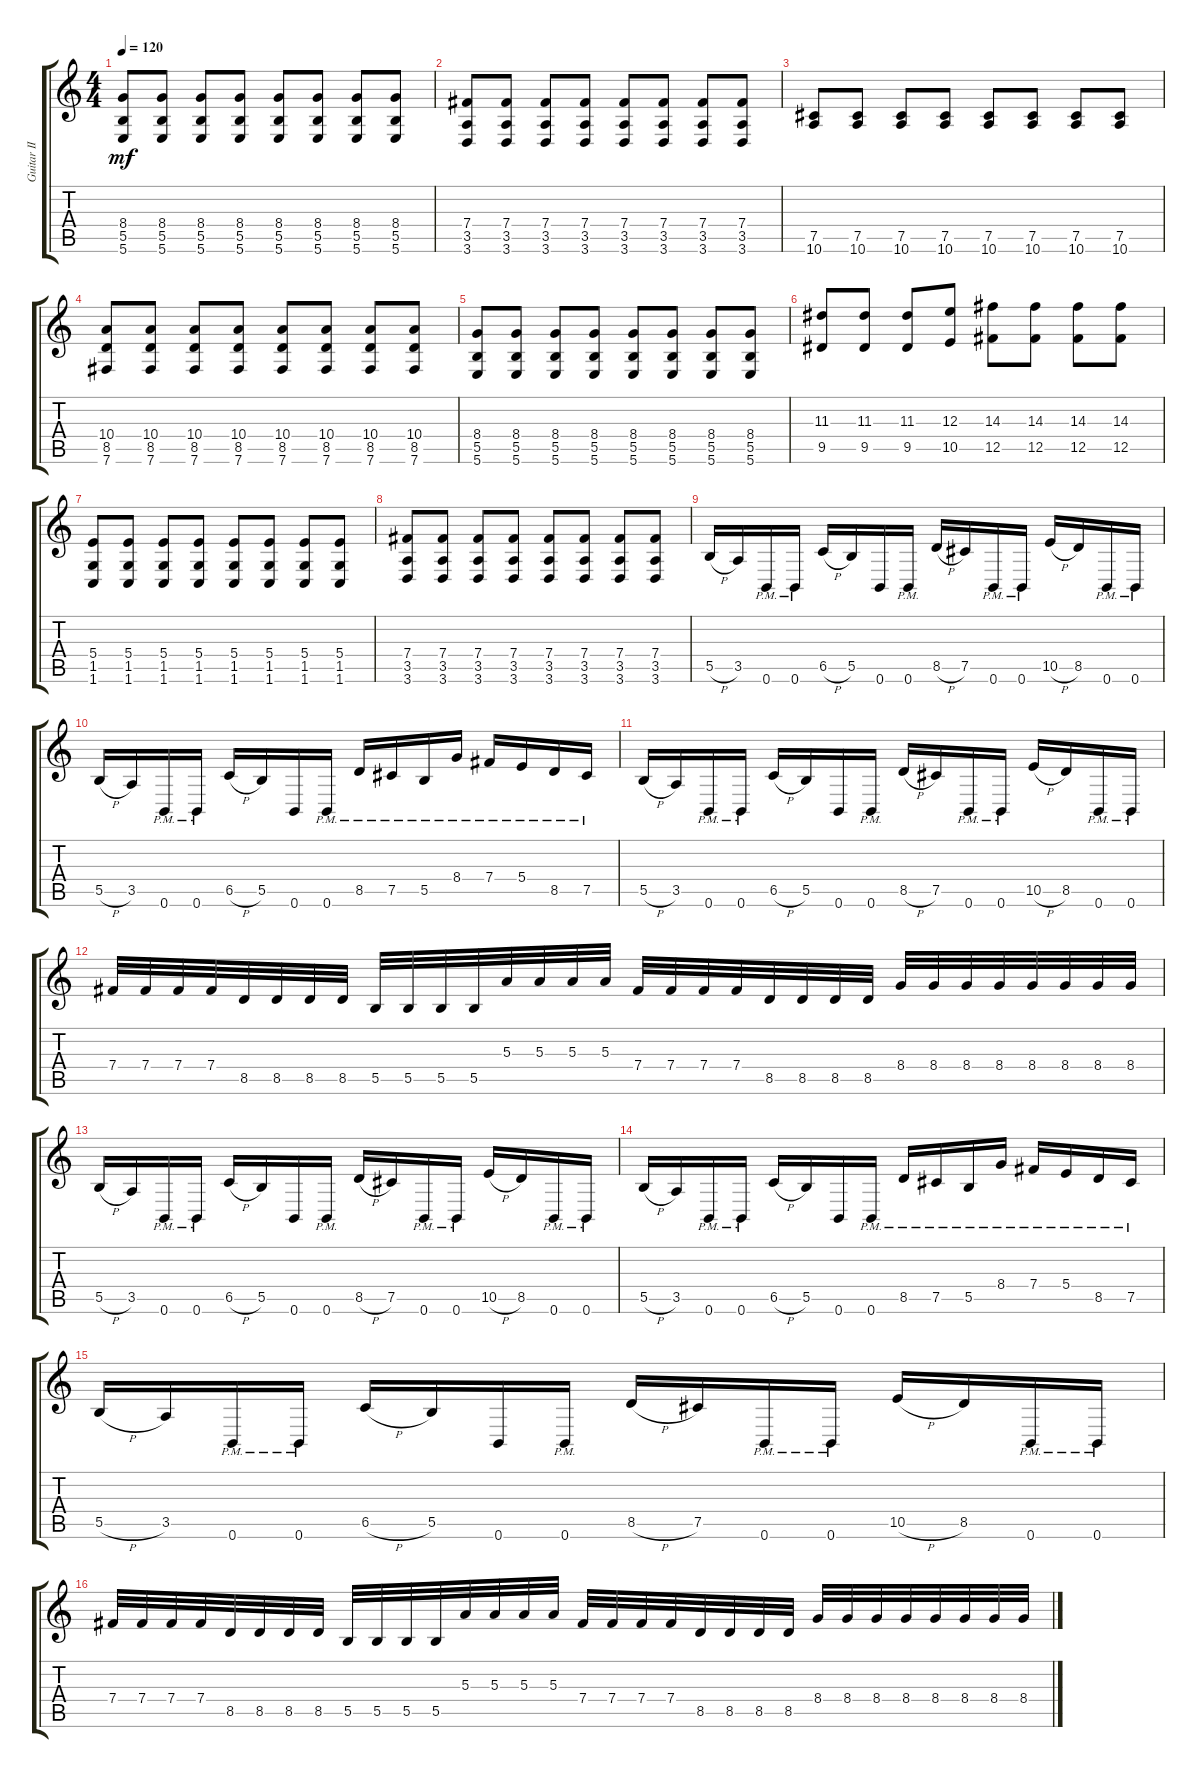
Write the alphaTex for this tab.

\track ("Guitar II" "Guitar II") {instrument distortionguitar}
\staff {score tabs}
\tuning (Db4 Ab3 E3 B2 Gb2 B1) {hide}
\ts (4 4)
\tempo 120
\clef g2
\ks c
(8.4 5.5 5.6).8{dy mf} (8.4 5.5 5.6).8 (8.4 5.5 5.6).8 (8.4 5.5 5.6).8 (8.4 5.5 5.6).8 (8.4 5.5 5.6).8 (8.4 5.5 5.6).8 (8.4 5.5 5.6).8 |
(7.4 3.5 3.6).8 (7.4 3.5 3.6).8 (7.4 3.5 3.6).8 (7.4 3.5 3.6).8 (7.4 3.5 3.6).8 (7.4 3.5 3.6).8 (7.4 3.5 3.6).8 (7.4 3.5 3.6).8 |
(7.5 10.6).8 (7.5 10.6).8 (7.5 10.6).8 (7.5 10.6).8 (7.5 10.6).8 (7.5 10.6).8 (7.5 10.6).8 (7.5 10.6).8 |
(10.4 8.5 7.6).8 (10.4 8.5 7.6).8 (10.4 8.5 7.6).8 (10.4 8.5 7.6).8 (10.4 8.5 7.6).8 (10.4 8.5 7.6).8 (10.4 8.5 7.6).8 (10.4 8.5 7.6).8 |
(8.4 5.5 5.6).8 (8.4 5.5 5.6).8 (8.4 5.5 5.6).8 (8.4 5.5 5.6).8 (8.4 5.5 5.6).8 (8.4 5.5 5.6).8 (8.4 5.5 5.6).8 (8.4 5.5 5.6).8 |
(11.3 9.5).8 (11.3 9.5).8 (11.3 9.5).8 (12.3 10.5).8 (14.3 12.5).8 (14.3 12.5).8 (14.3 12.5).8 (14.3 12.5).8 |
(5.4 1.5 1.6).8 (5.4 1.5 1.6).8 (5.4 1.5 1.6).8 (5.4 1.5 1.6).8 (5.4 1.5 1.6).8 (5.4 1.5 1.6).8 (5.4 1.5 1.6).8 (5.4 1.5 1.6).8 |
(7.4 3.5 3.6).8 (7.4 3.5 3.6).8 (7.4 3.5 3.6).8 (7.4 3.5 3.6).8 (7.4 3.5 3.6).8 (7.4 3.5 3.6).8 (7.4 3.5 3.6).8 (7.4 3.5 3.6).8 |
5.5{h}.16 3.5.16 0.6{pm}.16 0.6{pm}.16 6.5{h}.16 5.5.16 0.6.16 0.6{pm}.16 8.5{h}.16 7.5.16 0.6{pm}.16 0.6{pm}.16 10.5{h}.16 8.5.16 0.6{pm}.16 0.6{pm}.16 |
5.5{h}.16 3.5.16 0.6{pm}.16 0.6{pm}.16 6.5{h}.16 5.5.16 0.6.16 0.6{pm}.16 8.5{pm}.16 7.5{pm}.16 5.5{pm}.16 8.4{pm}.16 7.4{pm}.16 5.4{pm}.16 8.5{pm}.16 7.5{pm}.16 |
5.5{h}.16 3.5.16 0.6{pm}.16 0.6{pm}.16 6.5{h}.16 5.5.16 0.6.16 0.6{pm}.16 8.5{h}.16 7.5.16 0.6{pm}.16 0.6{pm}.16 10.5{h}.16 8.5.16 0.6{pm}.16 0.6{pm}.16 |
7.4.32 7.4.32 7.4.32 7.4.32 8.5.32 8.5.32 8.5.32 8.5.32 5.5.32 5.5.32 5.5.32 5.5.32 5.3.32 5.3.32 5.3.32 5.3.32 7.4.32 7.4.32 7.4.32 7.4.32 8.5.32 8.5.32 8.5.32 8.5.32 8.4.32 8.4.32 8.4.32 8.4.32 8.4.32 8.4.32 8.4.32 8.4.32 |
5.5{h}.16 3.5.16 0.6{pm}.16 0.6{pm}.16 6.5{h}.16 5.5.16 0.6.16 0.6{pm}.16 8.5{h}.16 7.5.16 0.6{pm}.16 0.6{pm}.16 10.5{h}.16 8.5.16 0.6{pm}.16 0.6{pm}.16 |
5.5{h}.16 3.5.16 0.6{pm}.16 0.6{pm}.16 6.5{h}.16 5.5.16 0.6.16 0.6{pm}.16 8.5{pm}.16 7.5{pm}.16 5.5{pm}.16 8.4{pm}.16 7.4{pm}.16 5.4{pm}.16 8.5{pm}.16 7.5{pm}.16 |
5.5{h}.16 3.5.16 0.6{pm}.16 0.6{pm}.16 6.5{h}.16 5.5.16 0.6.16 0.6{pm}.16 8.5{h}.16 7.5.16 0.6{pm}.16 0.6{pm}.16 10.5{h}.16 8.5.16 0.6{pm}.16 0.6{pm}.16 |
7.4.32 7.4.32 7.4.32 7.4.32 8.5.32 8.5.32 8.5.32 8.5.32 5.5.32 5.5.32 5.5.32 5.5.32 5.3.32 5.3.32 5.3.32 5.3.32 7.4.32 7.4.32 7.4.32 7.4.32 8.5.32 8.5.32 8.5.32 8.5.32 8.4.32 8.4.32 8.4.32 8.4.32 8.4.32 8.4.32 8.4.32 8.4.32
